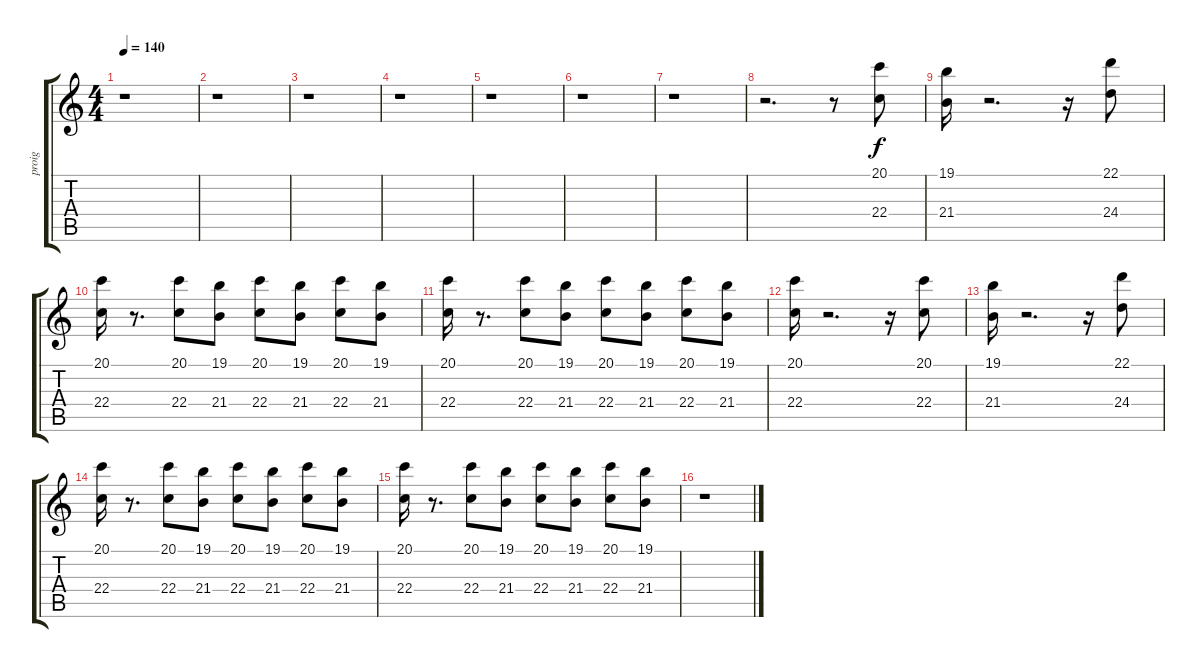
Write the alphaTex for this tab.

\track ("proig" "proig") {instrument stringensemble1}
\staff {score tabs}
\tuning (E4 B3 G3 D3 A2 E2) {hide}
\ts (4 4)
\tempo 140
\clef g2
\ks c
r.1{dy f} |
r.1 |
r.1 |
r.1 |
r.1 |
r.1 |
r.1 |
r.2{d} r.8 (20.1 22.4).8 |
(19.1 21.4).16 r.2{d} r.16 (22.1 24.4).8 |
(20.1 22.4).16 r.8{d} (20.1 22.4).8 (19.1 21.4).8 (20.1 22.4).8 (19.1 21.4).8 (20.1 22.4).8 (19.1 21.4).8 |
(20.1 22.4).16 r.8{d} (20.1 22.4).8 (19.1 21.4).8 (20.1 22.4).8 (19.1 21.4).8 (20.1 22.4).8 (19.1 21.4).8 |
(20.1 22.4).16 r.2{d} r.16 (20.1 22.4).8 |
(19.1 21.4).16 r.2{d} r.16 (22.1 24.4).8 |
(20.1 22.4).16 r.8{d} (20.1 22.4).8 (19.1 21.4).8 (20.1 22.4).8 (19.1 21.4).8 (20.1 22.4).8 (19.1 21.4).8 |
(20.1 22.4).16 r.8{d} (20.1 22.4).8 (19.1 21.4).8 (20.1 22.4).8 (19.1 21.4).8 (20.1 22.4).8 (19.1 21.4).8 |
r.1
